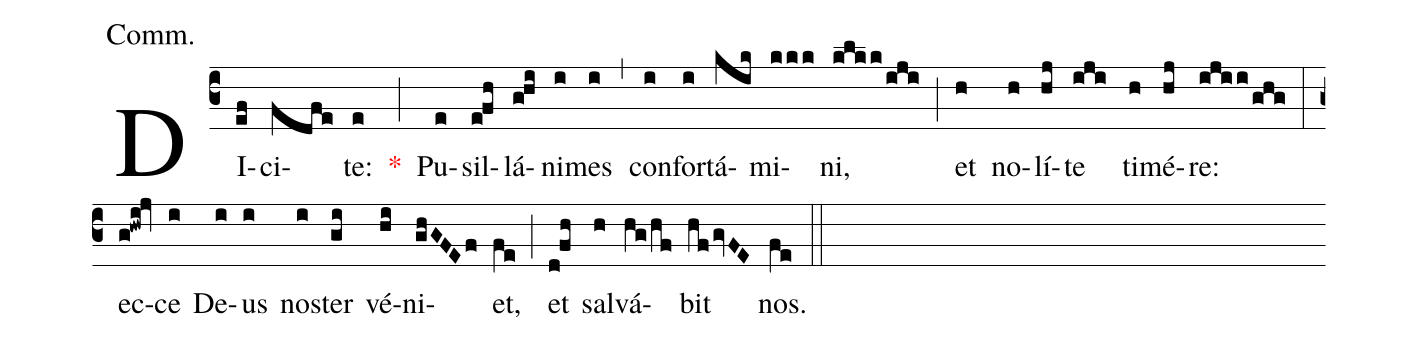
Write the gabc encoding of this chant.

annotation:Comm.;
mode:VII.;
office-part:Communion;
%%
(c3) DI(ef)ci(fdfe)te:(e) <v>\red{*}</v>(;) Pu(e)sil(e!fh)lá(g!hi)ni(i)mes(i) (,) con(i)for(i)tá(kik)mi(kkk)ni,(klk/k/iji) (;) et(h) no(h)lí(hj)te(iji) ti(h)mé(hj)re:(ijii/ghg) (:) ec(g!hwi!jv)ce(i) De(i)us(i) nos(i)ter(gi) vé(hi)ni(ghGFEf)et,(fe) (;) et(d!fh) sal(h)vá(hg/hf)bit(hf/gvFE) nos.(fe) (::)
